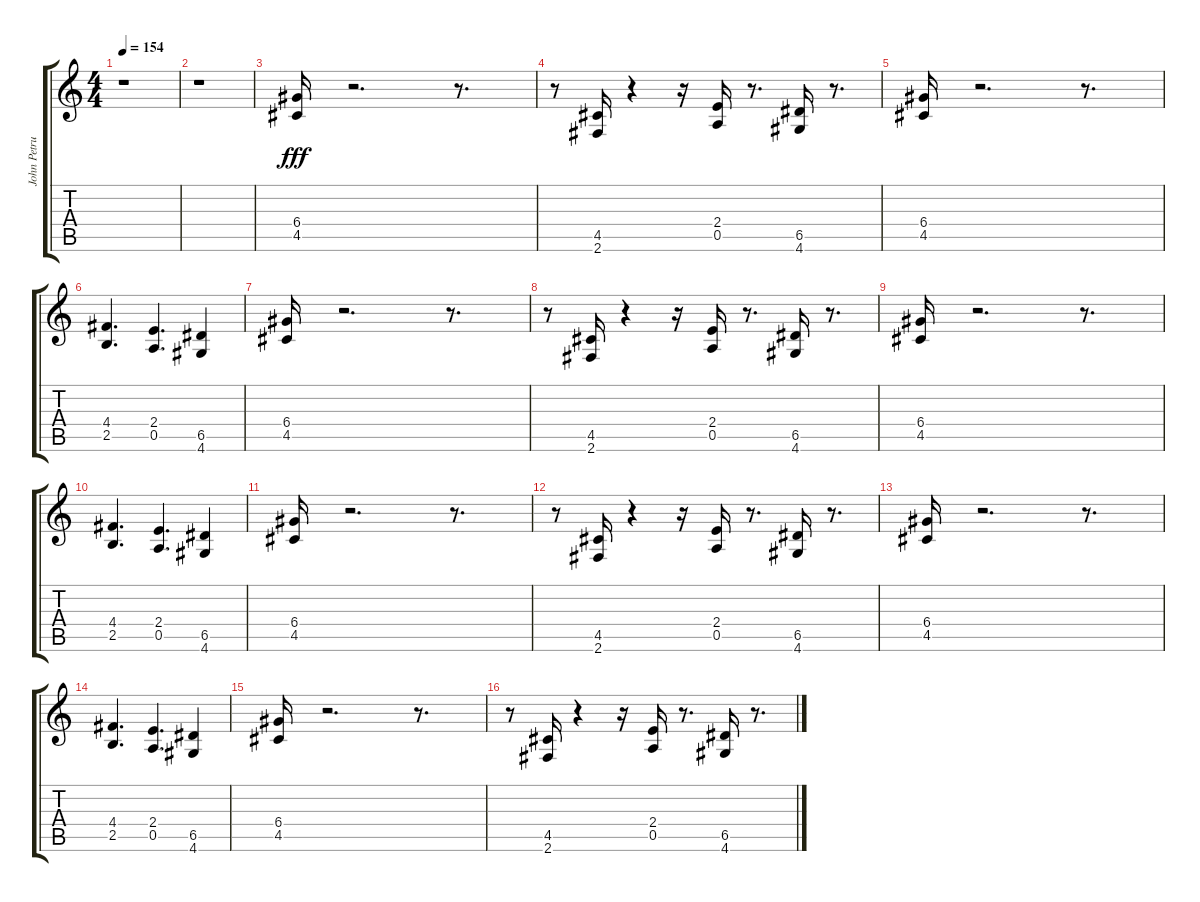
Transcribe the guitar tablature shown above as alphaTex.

\track ("John Petrucci Rhythm" "John Petru") {instrument distortionguitar}
\staff {score tabs}
\tuning (E4 B3 G3 D3 A2 E2) {hide}
\ts (4 4)
\tempo 154
\clef g2
\ks c
r.1{dy fff instrument distortionguitar} |
r.1 |
(6.4 4.5).16 r.2{d} r.8{d} |
r.8 (4.5 2.6).16 r.4 r.16 (2.4 0.5).16 r.8{d} (6.5 4.6).16 r.8{d} |
(6.4 4.5).16 r.2{d} r.8{d} |
(4.4 2.5).4{d} (2.4 0.5).4{d} (6.5 4.6).4 |
(6.4 4.5).16 r.2{d} r.8{d} |
r.8 (4.5 2.6).16 r.4 r.16 (2.4 0.5).16 r.8{d} (6.5 4.6).16 r.8{d} |
(6.4 4.5).16 r.2{d} r.8{d} |
(4.4 2.5).4{d} (2.4 0.5).4{d} (6.5 4.6).4 |
(6.4 4.5).16 r.2{d} r.8{d} |
r.8 (4.5 2.6).16 r.4 r.16 (2.4 0.5).16 r.8{d} (6.5 4.6).16 r.8{d} |
(6.4 4.5).16 r.2{d} r.8{d} |
(4.4 2.5).4{d} (2.4 0.5).4{d} (6.5 4.6).4 |
(6.4 4.5).16 r.2{d} r.8{d} |
r.8 (4.5 2.6).16 r.4 r.16 (2.4 0.5).16 r.8{d} (6.5 4.6).16 r.8{d}
